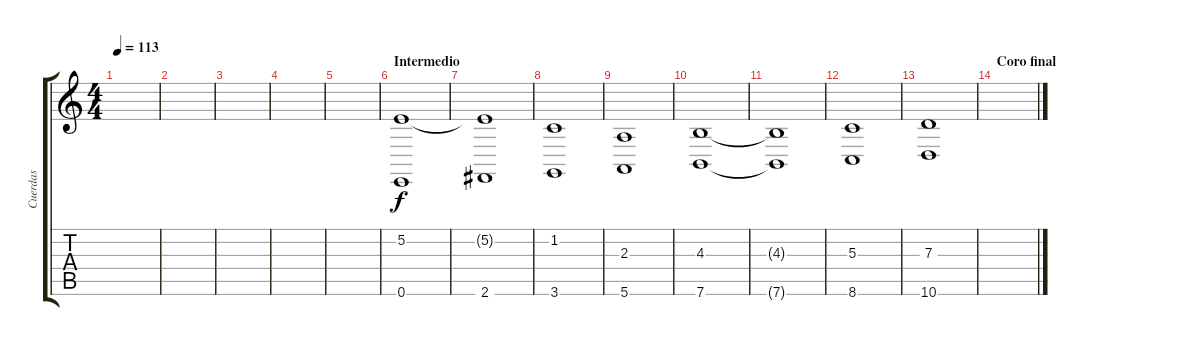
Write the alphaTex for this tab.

\track ("Cuerdas" "Cuerdas") {instrument stringensemble2}
\staff {score tabs}
\tuning (E4 B3 G3 D3 A2 E2) {hide}
\ts (4 4)
\tempo 113
\clef g2
\ks c
|
|
|
|
|
\section ("" "Intermedio")
(5.2 0.6).1 |
(5.2{t} 2.6).1 |
(1.2 3.6).1 |
(2.3 5.6).1 |
(4.3 7.6).1 |
(4.3{t} 7.6{t}).1 |
(5.3 8.6).1 |
(7.3 10.6).1 |
\section ("" "Coro final")
